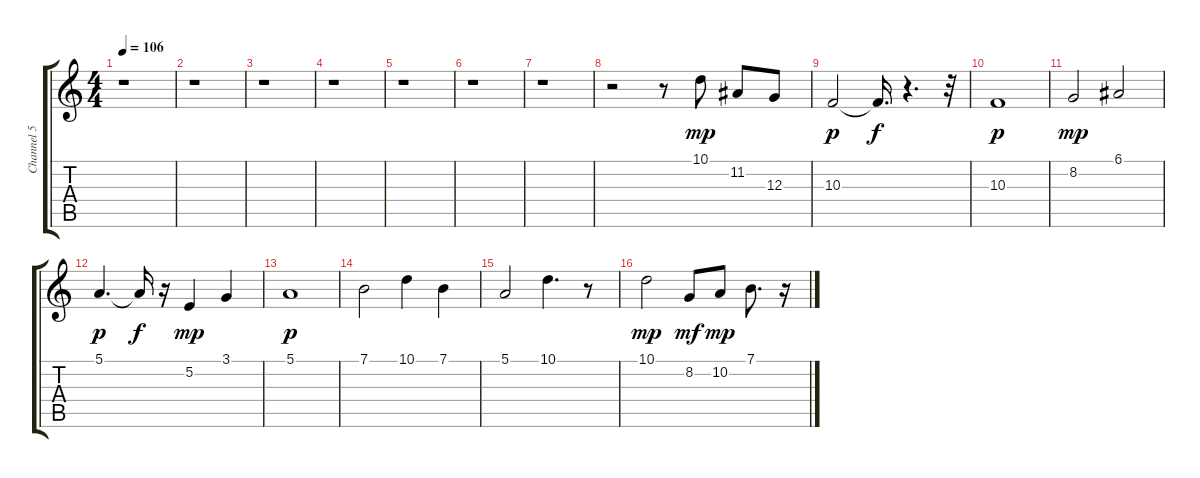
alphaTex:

\track ("Channel 5" "Channel 5") {instrument stringensemble2}
\staff {score tabs}
\tuning (E4 B3 G3 D3 A2 E2) {hide}
\ts (4 4)
\tempo 106
\clef g2
\ks c
r.1{dy mf} |
r.1 |
r.1 |
r.1 |
r.1 |
r.1 |
r.1 |
r.2 r.8 10.1.8{dy mp} 11.2.8 12.3.8 |
10.3.2{dy p} 10.3{t}.16{d dy f} r.4{d} r.32 |
10.3.1{dy p} |
8.2.2{dy mp} 6.1.2 |
5.1.4{d dy p} 5.1{t}.16{dy f} r.16 5.2.4{dy mp} 3.1.4 |
5.1.1{dy p} |
7.1.2 10.1.4 7.1.4 |
5.1.2 10.1.4{d} r.8 |
10.1.2{dy mp} 8.2.8{dy mf} 10.2.8{dy mp} 7.1.8{d} r.16
